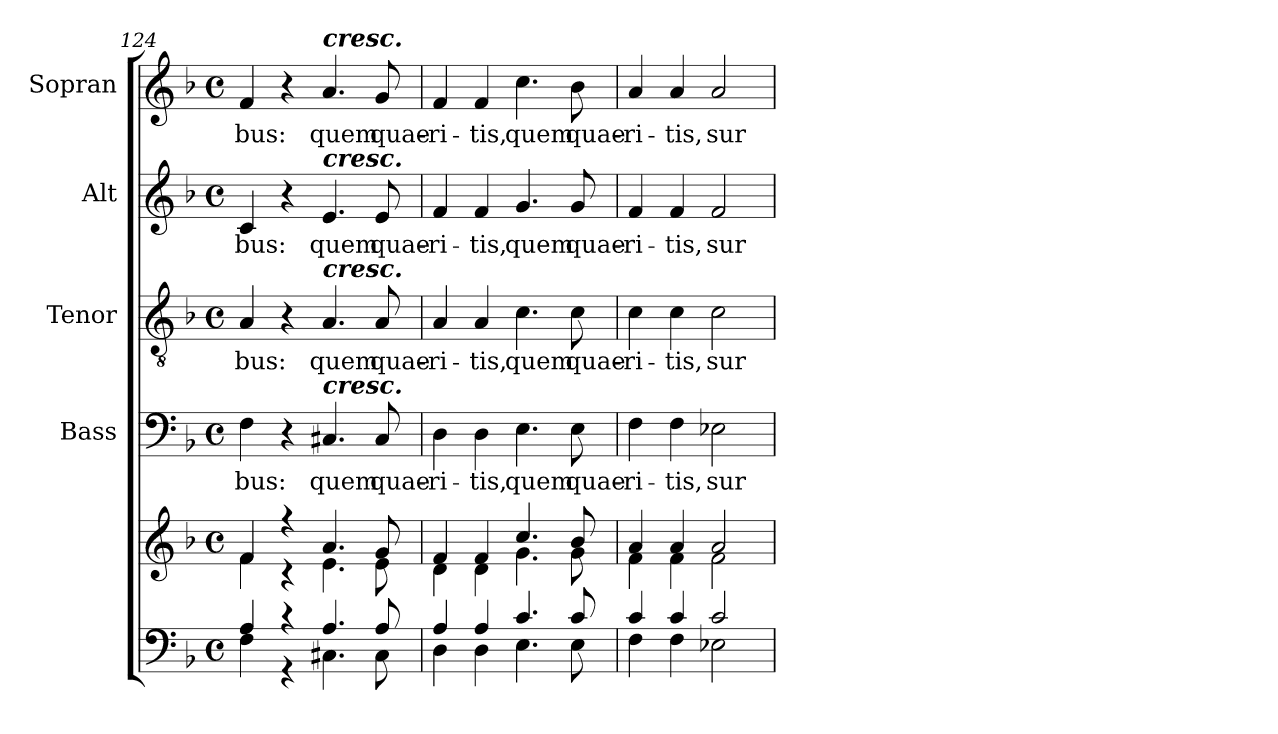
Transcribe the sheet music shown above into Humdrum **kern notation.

**kern	**kern	**kern	**text	**kern	**text	**kern	**text	**kern	**text
*part5	*part5	*part4	*part4	*part3	*part3	*part2	*part2	*part1	*part1
*staff6	*staff5	*staff4	*staff4	*staff3	*staff3	*staff2	*staff2	*staff1	*staff1
*	*	*I"Bass	*	*I"Tenor	*	*I"Alt	*	*I"Sopran	*
*	*	*I'B.	*	*I'T.	*	*I'A.	*	*I'S.	*
*clefF4	*clefG2	*clefF4	*	*clefGv2	*	*clefG2	*	*clefG2	*
*k[b-]	*k[b-]	*k[b-]	*	*k[b-]	*	*k[b-]	*	*k[b-]	*
*F:	*F:	*F:	*	*F:	*	*F:	*	*F:	*
*M4/4	*M4/4	*M4/4	*	*M4/4	*	*M4/4	*	*M4/4	*
*met(c)	*met(c)	*met(c)	*	*met(c)	*	*met(c)	*	*met(c)	*
=124	=124	=124	=124	=124	=124	=124	=124	=124	=124
*^	*^	*	*	*	*	*	*	*	*
!	!	!	!	!	!LO:LY:b	!	!LO:LY:b	!	!LO:LY:b	!	!LO:LY:b
4A/	4F\	4f/	4f\	4F\	-bus:	4A/	-bus:	4c/	-bus:	4f/	-bus:
4r	4r	4r	4r	4r	.	4r	.	4r	.	4r	.
!	!	!	!	!	!	!	!	!	!	!LO:TX:a:Bi:t=cresc.	!
!	!	!	!	!	!	!	!	!LO:TX:a:Bi:t=cresc.	!	!	!
!	!	!	!	!	!	!LO:TX:a:Bi:t=cresc.	!	!	!	!	!
!	!	!	!	!LO:TX:a:Bi:t=cresc.	!	!	!	!	!	!	!
!	!	!	!	!	!LO:LY:b	!	!LO:LY:b	!	!LO:LY:b	!	!LO:LY:b
4.A/	4.C#X\	4.a/	4.e\	4.C#X/	quem	4.A/	quem	4.e/	quem	4.a/	quem
!	!	!	!	!	!LO:LY:b	!	!LO:LY:b	!	!LO:LY:b	!	!LO:LY:b
8A/	8C#\	8g/	8e\	8C#/	quae-	8A/	quae-	8e/	quae-	8g/	quae-
!!LO:LB:g=z
=125	=125	=125	=125	=125	=125	=125	=125	=125	=125	=125	=125
!	!	!	!	!	!LO:LY:b	!	!LO:LY:b	!	!LO:LY:b	!	!LO:LY:b
4A/	4D\	4f/	4d\	4D\	-ri-	4A/	-ri-	4f/	-ri-	4f/	-ri-
!	!	!	!	!	!LO:LY:b	!	!LO:LY:b	!	!LO:LY:b	!	!LO:LY:b
4A/	4D\	4f/	4d\	4D\	-tis,	4A/	-tis,	4f/	-tis,	4f/	-tis,
!	!	!	!	!	!LO:LY:b	!	!LO:LY:b	!	!LO:LY:b	!	!LO:LY:b
4.c/	4.E\	4.cc/	4.g\	4.E\	quem	4.c\	quem	4.g/	quem	4.cc\	quem
!	!	!	!	!	!LO:LY:b	!	!LO:LY:b	!	!LO:LY:b	!	!LO:LY:b
8c/	8E\	8b-/	8g\	8E\	quae-	8c\	quae-	8g/	quae-	8b-\	quae-
=126	=126	=126	=126	=126	=126	=126	=126	=126	=126	=126	=126
!	!	!	!	!	!LO:LY:b	!	!LO:LY:b	!	!LO:LY:b	!	!LO:LY:b
4c/	4F\	4a/	4f\	4F\	-ri-	4c\	-ri-	4f/	-ri-	4a/	-ri-
!	!	!	!	!	!LO:LY:b	!	!LO:LY:b	!	!LO:LY:b	!	!LO:LY:b
4c/	4F\	4a/	4f\	4F\	-tis,	4c\	-tis,	4f/	-tis,	4a/	-tis,
!	!	!	!	!	!LO:LY:b	!	!LO:LY:b	!	!LO:LY:b	!	!LO:LY:b
2c/	2E-X\	2a/	2f\	2E-X\	sur-	2c\	sur-	2f/	sur-	2a/	sur-
*v	*v	*	*	*	*	*	*	*	*	*	*
*	*v	*v	*	*	*	*	*	*	*	*
=	=	=	=	=	=	=	=	=	=
*-	*-	*-	*-	*-	*-	*-	*-	*-	*-
